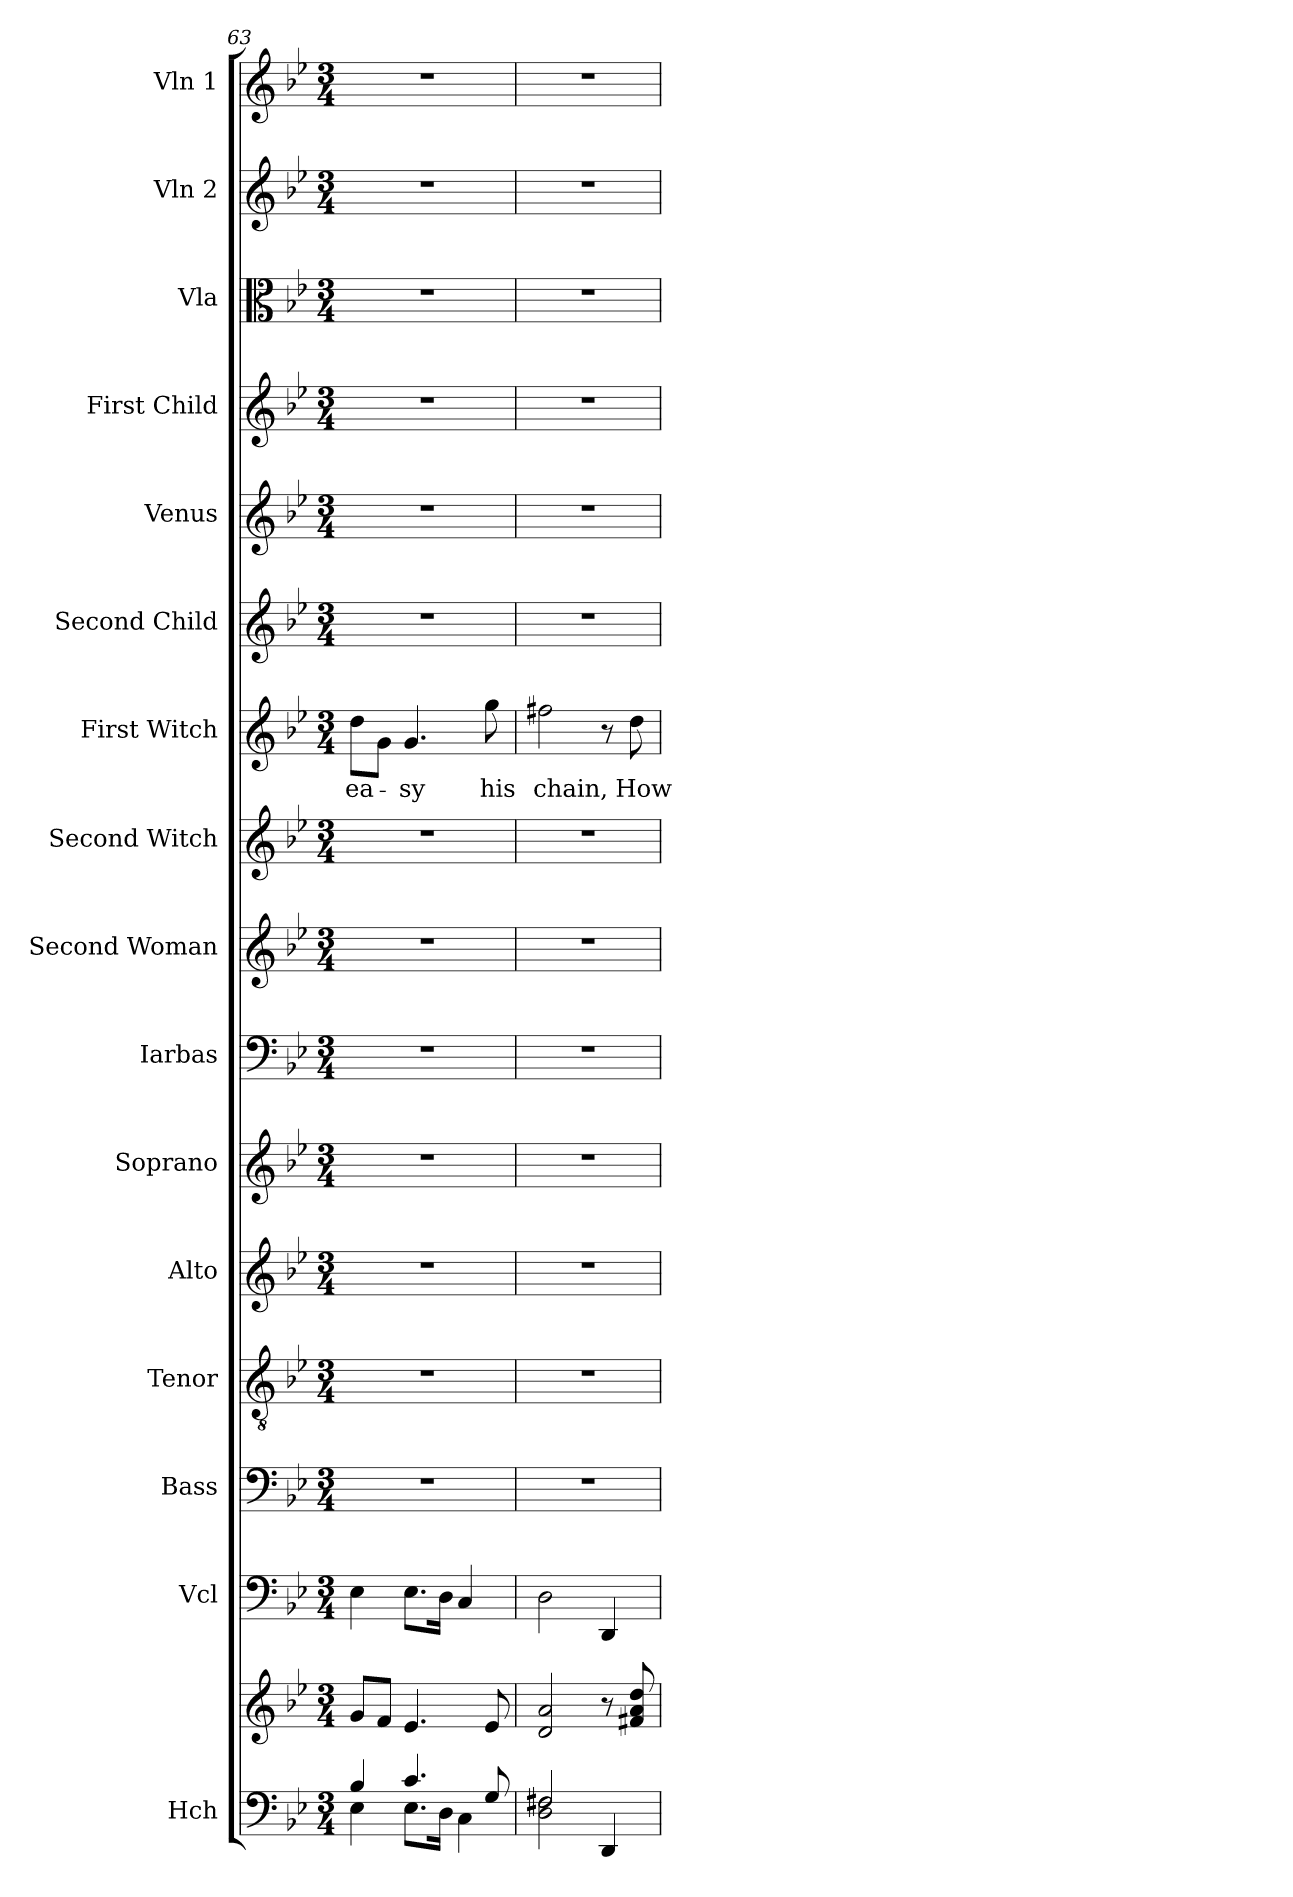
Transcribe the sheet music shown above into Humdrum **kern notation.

**kern	**kern	**kern	**kern	**kern	**kern	**kern	**kern	**kern	**kern	**kern	**text	**kern	**kern	**kern	**kern	**kern	**kern
*part16	*part16	*part15	*part14	*part13	*part12	*part11	*part10	*part9	*part8	*part7	*part7	*part6	*part5	*part4	*part3	*part2	*part1
*staff17	*staff16	*staff15	*staff14	*staff13	*staff12	*staff11	*staff10	*staff9	*staff8	*staff7	*staff7	*staff6	*staff5	*staff4	*staff3	*staff2	*staff1
*I"Hch	*	*I"Vcl	*I"Bass	*I"Tenor	*I"Alto	*I"Soprano	*I"Iarbas	*I"Second Woman	*I"Second Witch	*I"First Witch	*	*I"Second Child	*I"Venus	*I"First Child	*I"Vla	*I"Vln 2	*I"Vln 1
*I'Hch.	*	*I'Vc.	*I'B.	*I'T.	*I'A.	*I'S.	*I'I.	*I'2W	*I'W2.	*I'W1	*	*I'C2.	*I'V.	*I'C1	*I'Vla.	*I'Vln.	*I'Vln.
*clefF4	*clefG2	*clefF4	*clefF4	*clefGv2	*clefG2	*clefG2	*clefF4	*clefG2	*clefG2	*clefG2	*	*clefG2	*clefG2	*clefG2	*clefC3	*clefG2	*clefG2
*k[b-e-]	*k[b-e-]	*k[b-e-]	*k[b-e-]	*k[b-e-]	*k[b-e-]	*k[b-e-]	*k[b-e-]	*k[b-e-]	*k[b-e-]	*k[b-e-]	*	*k[b-e-]	*k[b-e-]	*k[b-e-]	*k[b-e-]	*k[b-e-]	*k[b-e-]
*M3/4	*M3/4	*M3/4	*M3/4	*M3/4	*M3/4	*M3/4	*M3/4	*M3/4	*M3/4	*M3/4	*	*M3/4	*M3/4	*M3/4	*M3/4	*M3/4	*M3/4
=63	=63	=63	=63	=63	=63	=63	=63	=63	=63	=63	=63	=63	=63	=63	=63	=63	=63
*^	*	*	*	*	*	*	*	*	*	*	*	*	*	*	*	*	*
!	!	!	!	!	!	!	!	!	!	!	!	!LO:LY:b	!	!	!	!	!	!
4B-/	4E-\	8g/L	4E-\	2.r	2.r	2.r	2.r	2.r	2.r	2.r	8dd\L	ea-	2.r	2.r	2.r	2.r	2.r	2.r
.	.	8f/J	.	.	.	.	.	.	.	.	8g\J	.	.	.	.	.	.	.
!	!	!	!	!	!	!	!	!	!	!	!	!LO:LY:b	!	!	!	!	!	!
4.c/	8.E-\L	4.e-/	8.E-\L	.	.	.	.	.	.	.	4.g/	-sy	.	.	.	.	.	.
.	16D\Jk	.	16D\Jk	.	.	.	.	.	.	.	.	.	.	.	.	.	.	.
.	4C\	.	4C/	.	.	.	.	.	.	.	.	.	.	.	.	.	.	.
!	!	!	!	!	!	!	!	!	!	!	!	!LO:LY:b	!	!	!	!	!	!
8G/	.	8e-/	.	.	.	.	.	.	.	.	8gg\	his	.	.	.	.	.	.
=64	=64	=64	=64	=64	=64	=64	=64	=64	=64	=64	=64	=64	=64	=64	=64	=64	=64	=64
!	!	!	!	!	!	!	!	!	!	!	!	!LO:LY:b	!	!	!	!	!	!
2D\ 2F#X\	2F#/	2d/ 2a/	2D\	2.r	2.r	2.r	2.r	2.r	2.r	2.r	2ff#X\	chain,	2.r	2.r	2.r	2.r	2.r	2.r
4DD/	4ryy	8r	4DD/	.	.	.	.	.	.	.	8r	.	.	.	.	.	.	.
!	!	!	!	!	!	!	!	!	!	!	!	!LO:LY:b	!	!	!	!	!	!
.	.	8f#X/ 8a/ 8dd/	.	.	.	.	.	.	.	.	8dd\	How	.	.	.	.	.	.
*v	*v	*	*	*	*	*	*	*	*	*	*	*	*	*	*	*	*	*
=	=	=	=	=	=	=	=	=	=	=	=	=	=	=	=	=	=
*-	*-	*-	*-	*-	*-	*-	*-	*-	*-	*-	*-	*-	*-	*-	*-	*-	*-
